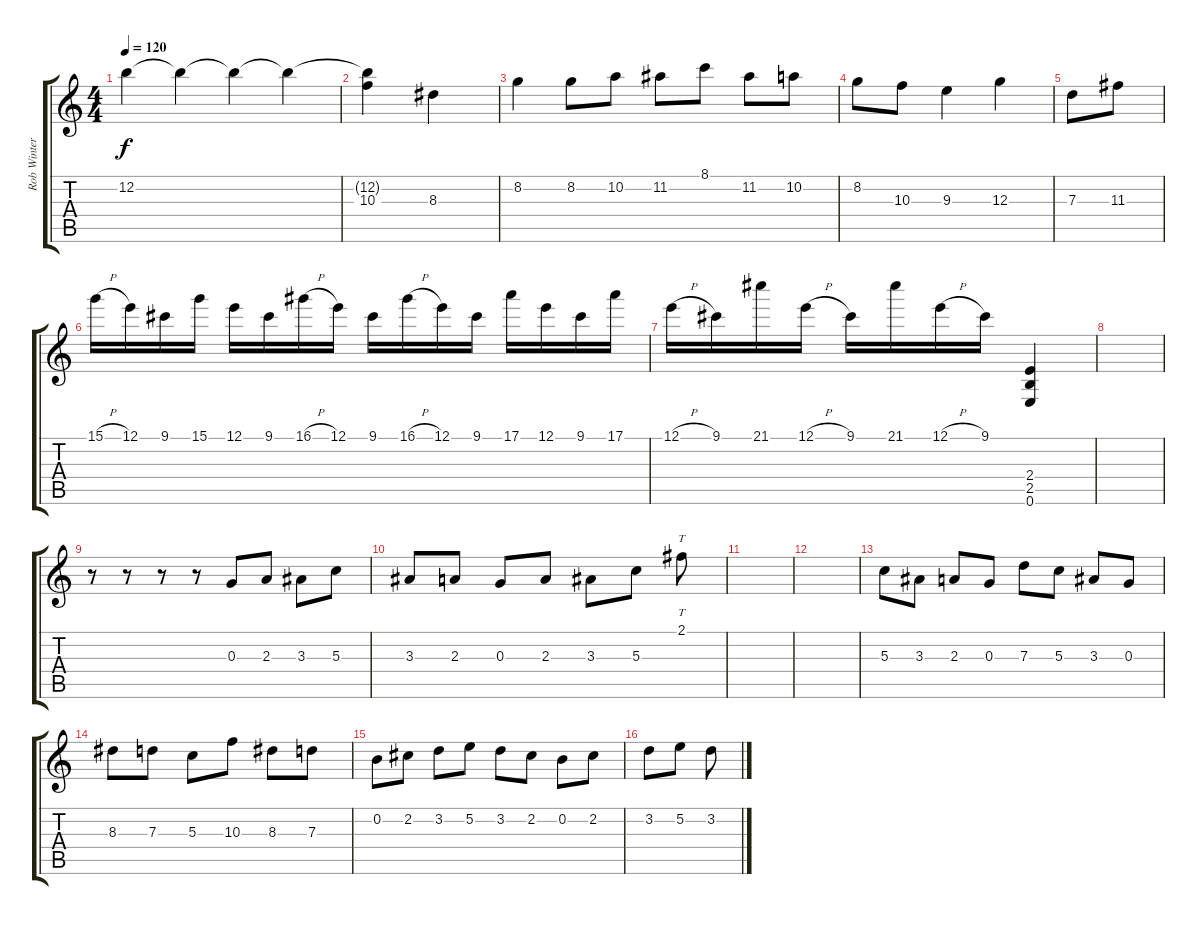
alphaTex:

\track ("Rob Winter" "Rob Winter") {instrument overdrivenguitar}
\staff {score tabs}
\tuning (E4 B3 G3 D3 A2 E2) {hide}
\ts (4 4)
\tempo 120
\clef g2
\ks c
12.2{t}.4{dy f} 12.2{t}.4 12.2{t}.4 12.2{t}.4 |
(12.2{t} 10.3).4 8.3.4 |
8.2.4 8.2.8 10.2.8 11.2.8 8.1.8 11.2.8 10.2.8 |
8.2.8 10.3.8 9.3.4 12.3.4 |
7.3.8 11.3.8 |
15.1{h}.16 12.1.16 9.1.16 15.1.16 12.1.16 9.1.16 16.1{h}.16 12.1.16 9.1.16 16.1{h}.16 12.1.16 9.1.16 17.1.16 12.1.16 9.1.16 17.1.16 |
12.1{h}.16 9.1.16 21.1.16 12.1{h}.16 9.1.16 21.1.16 12.1{h}.16 9.1.16 (2.4 2.5 0.6).4 |
|
r.8 r.8 r.8 r.8 0.3.8 2.3.8 3.3.8 5.3.8 |
3.3.8 2.3.8 0.3.8 2.3.8 3.3.8 5.3.8 2.1.8{tt} |
|
|
5.3.8 3.3.8 2.3.8 0.3.8 7.3.8 5.3.8 3.3.8 0.3.8 |
8.3.8 7.3.8 5.3.8 10.3.8 8.3.8 7.3.8 |
0.2.8 2.2.8 3.2.8 5.2.8 3.2.8 2.2.8 0.2.8 2.2.8 |
3.2.8 5.2.8 3.2.8
